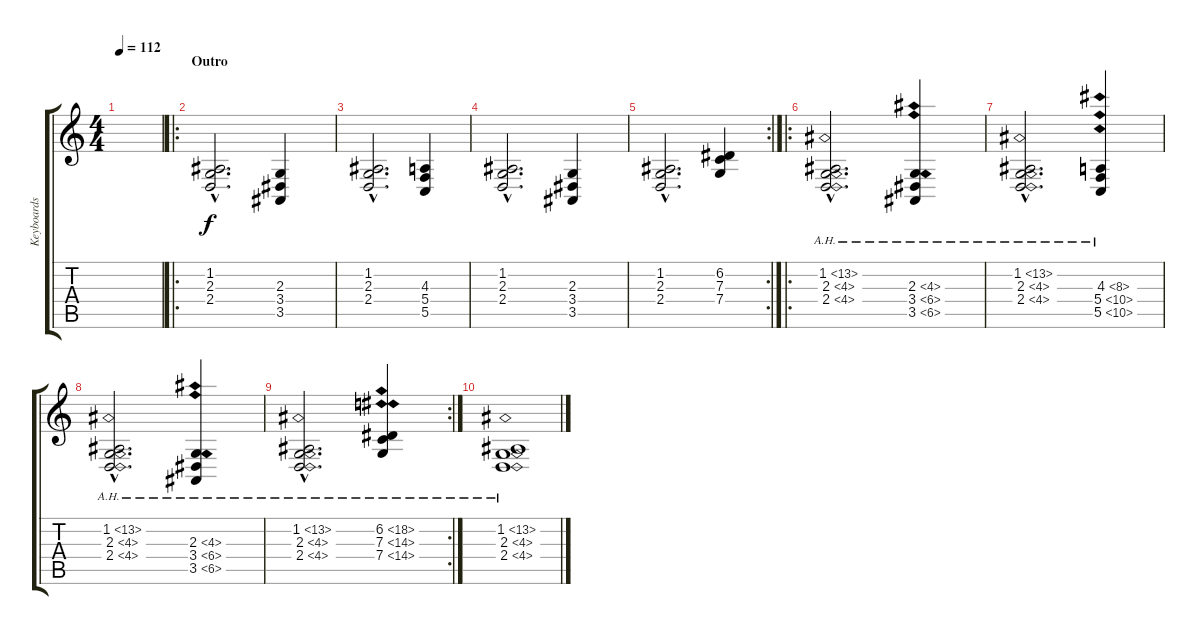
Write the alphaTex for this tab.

\track ("Keyboards" "Keyboards") {instrument choiraahs}
\staff {score tabs}
\tuning (D4 A3 F3 C3 G2 D2) {hide}
\ts (4 4)
\tempo 112
\clef g2
\ks c
|
\ro
\section ("" "Outro")
(1.2{hac} 2.3{hac} 2.4{hac}).2{d volume 10 instrument pad4choir} (2.3 3.4 3.5).4 |
(1.2{hac} 2.3{hac} 2.4{hac}).2{d} (4.3 5.4 5.5).4 |
(1.2{hac} 2.3{hac} 2.4{hac}).2{d} (2.3 3.4 3.5).4 |
\rc 2
(1.2{hac} 2.3{hac} 2.4{hac}).2{d} (6.2 7.3 7.4).4 |
\ro
(1.2{ah 12 hac} 2.3{ah 2 hac} 2.4{ah 2 hac}).2{d} (2.3{ah 2} 3.4{ah 3} 3.5{ah 3}).4 |
(1.2{ah 12 hac} 2.3{ah 2 hac} 2.4{ah 2 hac}).2{d} (4.3{ah 4} 5.4{ah 5} 5.5{ah 5}).4 |
(1.2{ah 12 hac} 2.3{ah 2 hac} 2.4{ah 2 hac}).2{d} (2.3{ah 2} 3.4{ah 3} 3.5{ah 3}).4 |
\rc 2
(1.2{ah 12 hac} 2.3{ah 2 hac} 2.4{ah 2 hac}).2{d} (6.2{ah 12} 7.3{ah 7} 7.4{ah 7}).4 |
(1.2{ah 12} 2.3{ah 2} 2.4{ah 2}).1
